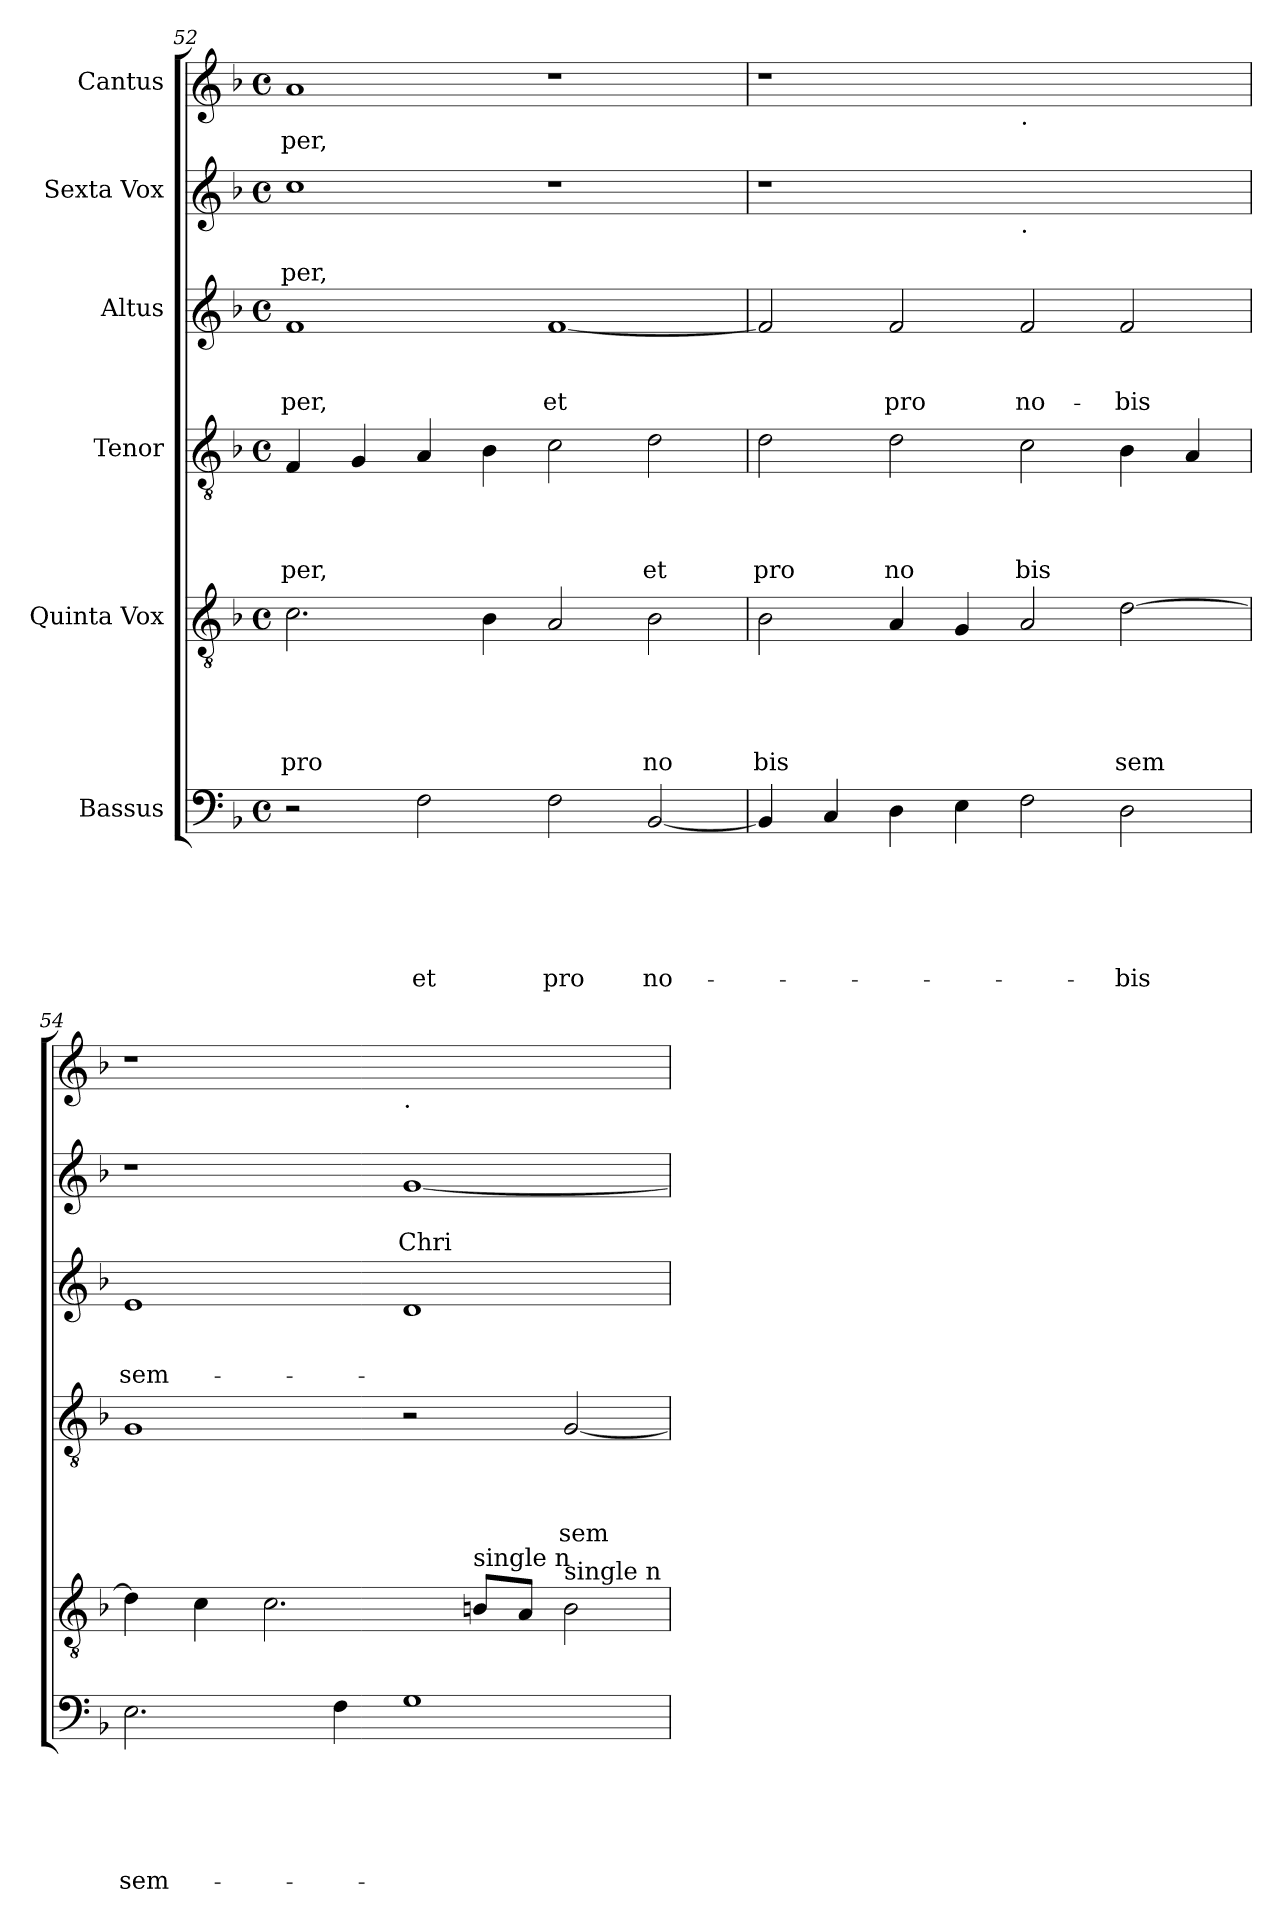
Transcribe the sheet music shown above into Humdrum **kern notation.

**kern	**text	**text	**text	**text	**text	**text	**kern	**text	**text	**text	**text	**text	**kern	**text	**text	**text	**text	**kern	**text	**text	**text	**kern	**text	**text	**kern	**text
*part6	*part6	*part6	*part6	*part6	*part6	*part6	*part5	*part5	*part5	*part5	*part5	*part5	*part4	*part4	*part4	*part4	*part4	*part3	*part3	*part3	*part3	*part2	*part2	*part2	*part1	*part1
*staff6	*staff6	*staff6	*staff6	*staff6	*staff6	*staff6	*staff5	*staff5	*staff5	*staff5	*staff5	*staff5	*staff4	*staff4	*staff4	*staff4	*staff4	*staff3	*staff3	*staff3	*staff3	*staff2	*staff2	*staff2	*staff1	*staff1
*I"Bassus	*	*	*	*	*	*	*I"Quinta Vox	*	*	*	*	*	*I"Tenor	*	*	*	*	*I"Altus	*	*	*	*I"Sexta Vox	*	*	*I"Cantus	*
*clefF4	*	*	*	*	*	*	*clefGv2	*	*	*	*	*	*clefGv2	*	*	*	*	*clefG2	*	*	*	*clefG2	*	*	*clefG2	*
*k[b-]	*	*	*	*	*	*	*k[b-]	*	*	*	*	*	*k[b-]	*	*	*	*	*k[b-]	*	*	*	*k[b-]	*	*	*k[b-]	*
*F:	*	*	*	*	*	*	*F:	*	*	*	*	*	*F:	*	*	*	*	*F:	*	*	*	*F:	*	*	*F:	*
*M4/4	*	*	*	*	*	*	*M4/4	*	*	*	*	*	*M4/4	*	*	*	*	*M4/4	*	*	*	*M4/4	*	*	*M4/4	*
*met(c)	*	*	*	*	*	*	*met(c)	*	*	*	*	*	*met(c)	*	*	*	*	*met(c)	*	*	*	*met(c)	*	*	*met(c)	*
=52	=52	=52	=52	=52	=52	=52	=52	=52	=52	=52	=52	=52	=52	=52	=52	=52	=52	=52	=52	=52	=52	=52	=52	=52	=52	=52
!	!	!	!	!	!	!	!	!	!	!	!	!LO:LY:b	!	!	!	!	!LO:LY:b	!	!	!	!LO:LY:b	!	!	!LO:LY:b	!	!LO:LY:b
2r	.	.	.	.	.	.	2.c\	.	.	.	.	pro	4F/	.	.	.	per,	1f	.	.	per,	1cc	.	-per,	1a	per,
.	.	.	.	.	.	.	.	.	.	.	.	.	4G/	.	.	.	.	.	.	.	.	.	.	.	.	.
!	!	!	!	!	!	!LO:LY:b	!	!	!	!	!	!	!	!	!	!	!	!	!	!	!	!	!	!	!	!
2F\	.	.	.	.	.	et	.	.	.	.	.	.	4A/	.	.	.	.	.	.	.	.	.	.	.	.	.
.	.	.	.	.	.	.	4B-\	.	.	.	.	.	4B-\	.	.	.	.	.	.	.	.	.	.	.	.	.
!	!	!	!	!	!	!LO:LY:b	!	!	!	!	!	!	!	!	!	!	!	!	!	!	!LO:LY:b	!	!	!	!	!
2F\	.	.	.	.	.	pro	2A/	.	.	.	.	.	2c\	.	.	.	.	[<1f	.	.	et	1r	.	.	1r	.
!	!	!	!	!	!	!LO:LY:b	!	!	!	!	!	!LO:LY:b	!	!	!	!	!LO:LY:b	!	!	!	!	!	!	!	!	!
[<2BB-/	.	.	.	.	.	no-	2B-\	.	.	.	.	no	2d\	.	.	.	et	.	.	.	.	.	.	.	.	.
=53!	=53!	=53!	=53!	=53!	=53!	=53!	=53!	=53!	=53!	=53!	=53!	=53!	=53!	=53!	=53!	=53!	=53!	=53!	=53!	=53!	=53!	=53!	=53!	=53!	=53!	=53!
!	!	!	!	!	!	!	!	!	!	!	!	!LO:LY:b	!	!	!	!	!LO:LY:b	!	!	!	!	!	!	!	!	!
4BB-/]	.	.	.	.	.	.	2B-\	.	.	.	.	bis	2d\	.	.	.	pro	2f/]	.	.	.	1r	.	.	1r	.
4C/	.	.	.	.	.	.	.	.	.	.	.	.	.	.	.	.	.	.	.	.	.	.	.	.	.	.
!	!	!	!	!	!	!	!	!	!	!	!	!	!	!	!	!	!LO:LY:b	!	!	!	!LO:LY:b	!	!	!	!	!
4D\	.	.	.	.	.	.	4A/	.	.	.	.	.	2d\	.	.	.	no	2f/	.	.	pro	.	.	.	.	.
4E\	.	.	.	.	.	.	4G/	.	.	.	.	.	.	.	.	.	.	.	.	.	.	.	.	.	.	.
!	!	!	!	!	!	!	!	!	!	!	!	!	!	!	!	!	!	!	!	!	!	!	!	!	!LO:TX:b:t=.	!
!	!	!	!	!	!	!	!	!	!	!	!	!	!	!	!	!	!	!	!	!	!	!LO:TX:b:t=.	!	!	!	!
!	!	!	!	!	!	!	!	!	!	!	!	!	!	!	!	!	!LO:LY:b	!	!	!	!LO:LY:b	!	!	!	!	!
2F\	.	.	.	.	.	.	2A/	.	.	.	.	.	2c\	.	.	.	bis	2f/	.	.	no-	1ryy	.	.	1ryy	.
!	!	!	!	!	!	!LO:LY:b	!	!	!	!	!	!LO:LY:b	!	!	!	!	!	!	!	!	!LO:LY:b	!	!	!	!	!
2D\	.	.	.	.	.	-bis	[>2d\	.	.	.	.	sem	4B-\	.	.	.	.	2f/	.	.	-bis	.	.	.	.	.
.	.	.	.	.	.	.	.	.	.	.	.	.	4A/	.	.	.	.	.	.	.	.	.	.	.	.	.
=54!	=54!	=54!	=54!	=54!	=54!	=54!	=54!	=54!	=54!	=54!	=54!	=54!	=54!	=54!	=54!	=54!	=54!	=54!	=54!	=54!	=54!	=54!	=54!	=54!	=54!	=54!
!	!	!	!	!	!	!LO:LY:b	!	!	!	!	!	!	!	!	!	!	!	!	!	!	!LO:LY:b	!	!	!	!	!
2.E\	.	.	.	.	.	sem-	4d\]	.	.	.	.	.	1G	.	.	.	.	1e	.	.	sem-	1r	.	.	1r	.
.	.	.	.	.	.	.	4c\	.	.	.	.	.	.	.	.	.	.	.	.	.	.	.	.	.	.	.
.	.	.	.	.	.	.	2.c\	.	.	.	.	.	.	.	.	.	.	.	.	.	.	.	.	.	.	.
4F\	.	.	.	.	.	.	.	.	.	.	.	.	.	.	.	.	.	.	.	.	.	.	.	.	.	.
!	!	!	!	!	!	!	!	!	!	!	!	!	!	!	!	!	!	!	!	!	!	!	!	!	!LO:TX:b:t=.	!
!	!	!	!	!	!	!	!	!	!	!	!	!	!	!	!	!	!	!	!	!	!	!	!	!LO:LY:b	!	!
1G	.	.	.	.	.	.	.	.	.	.	.	.	2r	.	.	.	.	1d	.	.	.	[<1g	.	Chri-	1ryy	.
!	!	!	!	!	!	!	!LO:TX:a:t=single n	!	!	!	!	!	!	!	!	!	!	!	!	!	!	!	!	!	!	!
.	.	.	.	.	.	.	8B/L	.	.	.	.	.	.	.	.	.	.	.	.	.	.	.	.	.	.	.
.	.	.	.	.	.	.	8A/J	.	.	.	.	.	.	.	.	.	.	.	.	.	.	.	.	.	.	.
!	!	!	!	!	!	!	!LO:TX:a:t=single n	!	!	!	!	!	!	!	!	!	!	!	!	!	!	!	!	!	!	!
!	!	!	!	!	!	!	!	!	!	!	!	!	!	!	!	!	!LO:LY:b	!	!	!	!	!	!	!	!	!
.	.	.	.	.	.	.	2B\	.	.	.	.	.	[<2G/	.	.	.	sem	.	.	.	.	.	.	.	.	.
=!	=!	=!	=!	=!	=!	=!	=!	=!	=!	=!	=!	=!	=!	=!	=!	=!	=!	=!	=!	=!	=!	=!	=!	=!	=!	=!
*-	*-	*-	*-	*-	*-	*-	*-	*-	*-	*-	*-	*-	*-	*-	*-	*-	*-	*-	*-	*-	*-	*-	*-	*-	*-	*-
